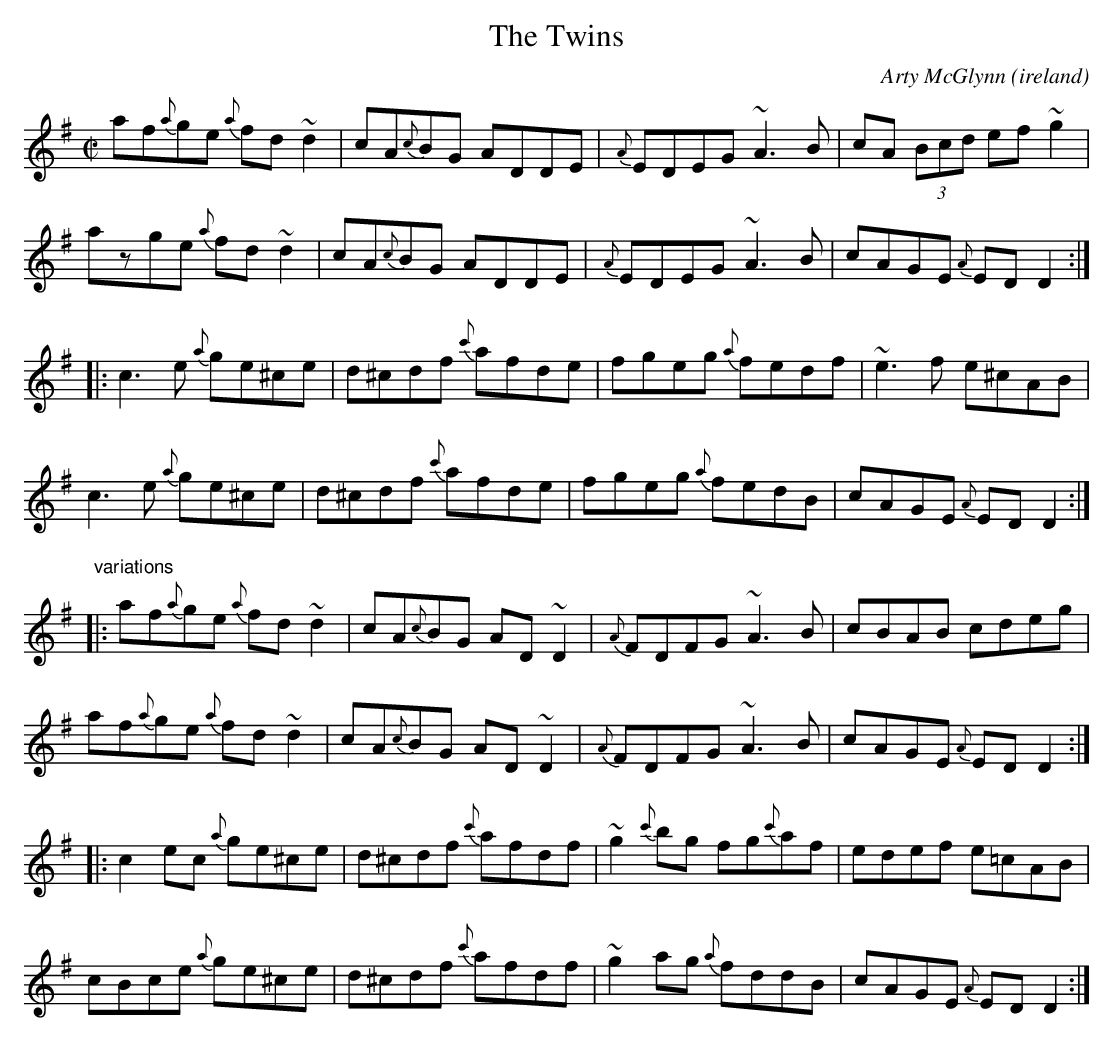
X:1
T:Twins, The
O:ireland
C:Arty McGlynn
M:C|
K:Dmix
af{a}ge {a}fd~d2|cA{c}BG ADDE|{A}EDEG ~A3B|cA (3Bcd ef~g2|
azge {a}fd~d2|cA{c}BG ADDE|{A}EDEG ~A3B|cAGE {A}EDD2:|
|:c3e {a}ge^ce|d^cdf {c'}afde|fgeg {a}fedf|~e3f e^cAB|
c3e {a}ge^ce|d^cdf {c'}afde|fgeg {a}fedB|cAGE {A}EDD2:|
"variations"
|:af{a}ge {a}fd~d2|cA{c}BG AD~D2|{A}FDFG ~A3B|cBAB cdeg|
af{a}ge {a}fd~d2|cA{c}BG AD~D2|{A}FDFG ~A3B|cAGE {A}EDD2:|
|:c2ec {a}ge^ce|d^cdf {c'}afdf|~g2{c'}bg fg{c'}af|edef e=cAB|
cBce {a}ge^ce|d^cdf {c'}afdf|~g2ag {a}fddB|cAGE {A}EDD2:|
